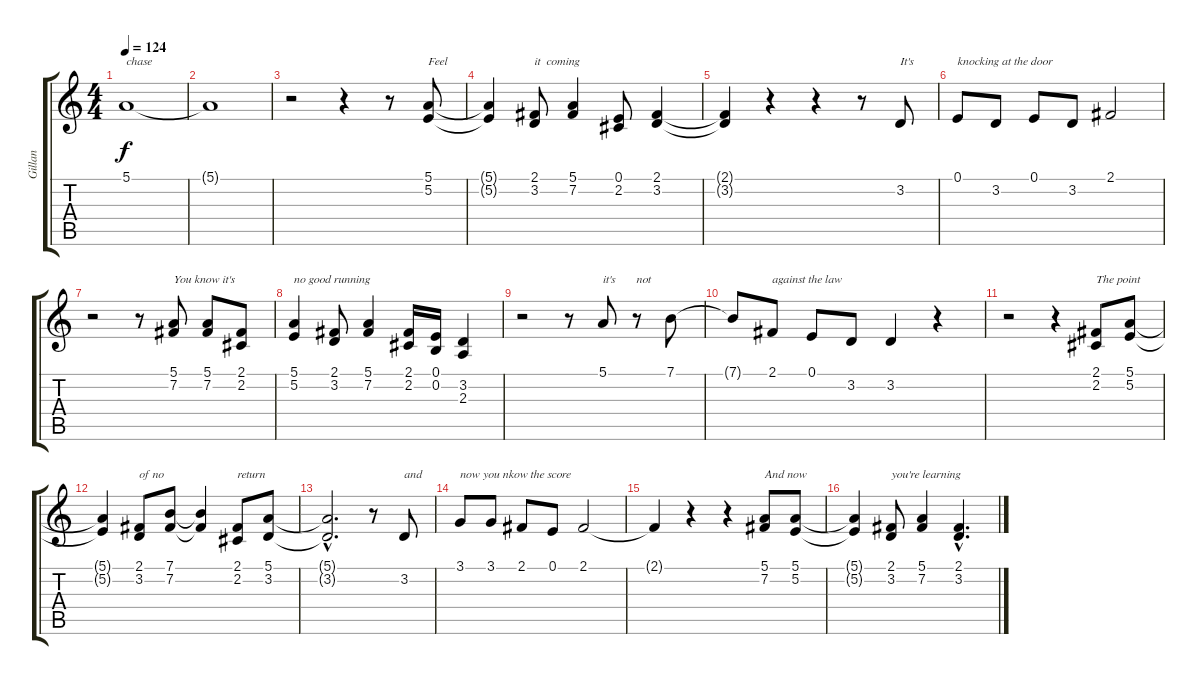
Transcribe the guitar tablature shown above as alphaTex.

\track ("Gillan" "Gillan") {instrument violin}
\staff {score tabs}
\tuning (E4 B3 G3 D3 A2 E2) {hide}
\ts (4 4)
\tempo 124
\clef g2
\ks c
5.1.1{txt "chase" dy f} |
5.1{t}.1 |
r.2 r.4 r.8 (5.1 5.2).8{txt "Feel"} |
(5.1{t} 5.2{t}).4 (2.1 3.2).8{txt "it  coming"} (5.1 7.2).4 (0.1 2.2).8 (2.1 3.2).4 |
(2.1{t} 3.2{t}).4 r.4 r.4 r.8 3.2.8{txt "It's"} |
0.1.8{txt "knocking at the door"} 3.2.8 0.1.8 3.2.8 2.1.2 |
r.2 r.8 (5.1 7.2).8{txt "You know it's"} (5.1 7.2).8 (2.1 2.2).8 |
(5.1 5.2).4{txt "no good running"} (2.1 3.2).8 (5.1 7.2).4 (2.1 2.2).16 (0.1 0.2).16 (3.2 2.3).4 |
r.2 r.8 5.1.8{txt "it's       not"} r.8 7.1.8 |
7.1{t}.8 2.1.8{txt "against the law"} 0.1.8 3.2.8 3.2.4 r.4 |
r.2 r.4 (2.1 2.2).8{txt "The point"} (5.1 5.2).8 |
(5.1{t} 5.2{t}).4 (2.1 3.2).8{txt "of no"} (7.1 7.2).8 (7.1{t} 7.2{t}).4 (2.1 2.2).8{txt "return"} (5.1 3.2).8 |
(5.1{hac t} 3.2{hac t}).2{d} r.8 3.2.8{txt "and"} |
3.1.8{txt "now you nkow the score"} 3.1.8 2.1.8 0.1.8 2.1.2 |
2.1{t}.4 r.4 r.4 (5.1 7.2).8{txt "And now"} (5.1 5.2).8 |
(5.1{t} 5.2{t}).4 (2.1 3.2).8{txt "you're learning"} (5.1 7.2).4 (2.1{hac} 3.2{hac}).4{d}
